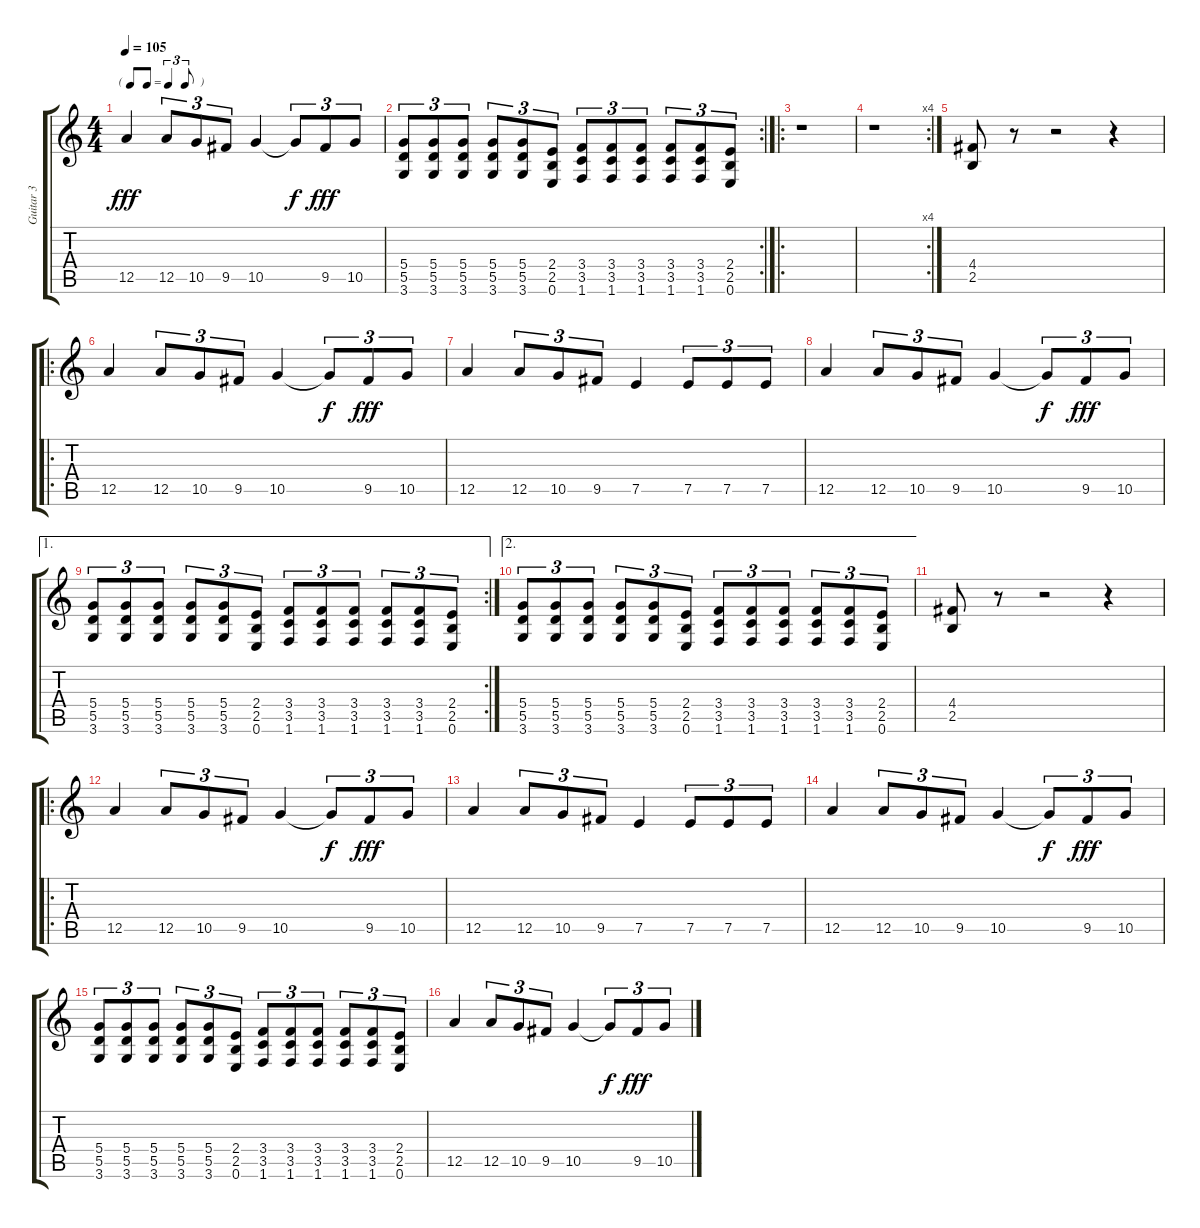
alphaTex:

\track ("Guitar 3" "Guitar 3") {instrument distortionguitar}
\staff {score tabs}
\tuning (E4 B3 G3 D3 A2 E2) {hide}
\ts (4 4)
\tf triplet8th
\tempo 105
\clef g2
\ks c
12.5.4{dy fff} 12.5.8{tu (3 2)} 10.5.8{tu (3 2)} 9.5.8{tu (3 2)} 10.5.4 10.5{t}.8{tu (3 2) dy f} 9.5.8{tu (3 2) dy fff} 10.5.8{tu (3 2)} |
\rc 2
(5.4 5.5 3.6).8{tu (3 2)} (5.4 5.5 3.6).8{tu (3 2)} (5.4 5.5 3.6).8{tu (3 2)} (5.4 5.5 3.6).8{tu (3 2)} (5.4 5.5 3.6).8{tu (3 2)} (2.4 2.5 0.6).8{tu (3 2)} (3.4 3.5 1.6).8{tu (3 2)} (3.4 3.5 1.6).8{tu (3 2)} (3.4 3.5 1.6).8{tu (3 2)} (3.4 3.5 1.6).8{tu (3 2)} (3.4 3.5 1.6).8{tu (3 2)} (2.4 2.5 0.6).8{tu (3 2)} |
\ro
r.1 |
\rc 4
r.1 |
(4.4 2.5).8 r.8 r.2 r.4 |
\ro
12.5.4 12.5.8{tu (3 2)} 10.5.8{tu (3 2)} 9.5.8{tu (3 2)} 10.5.4 10.5{t}.8{tu (3 2) dy f} 9.5.8{tu (3 2) dy fff} 10.5.8{tu (3 2)} |
12.5.4 12.5.8{tu (3 2)} 10.5.8{tu (3 2)} 9.5.8{tu (3 2)} 7.5.4 7.5.8{tu (3 2)} 7.5.8{tu (3 2)} 7.5.8{tu (3 2)} |
12.5.4 12.5.8{tu (3 2)} 10.5.8{tu (3 2)} 9.5.8{tu (3 2)} 10.5.4 10.5{t}.8{tu (3 2) dy f} 9.5.8{tu (3 2) dy fff} 10.5.8{tu (3 2)} |
\ae 1
\rc 2
(5.4 5.5 3.6).8{tu (3 2)} (5.4 5.5 3.6).8{tu (3 2)} (5.4 5.5 3.6).8{tu (3 2)} (5.4 5.5 3.6).8{tu (3 2)} (5.4 5.5 3.6).8{tu (3 2)} (2.4 2.5 0.6).8{tu (3 2)} (3.4 3.5 1.6).8{tu (3 2)} (3.4 3.5 1.6).8{tu (3 2)} (3.4 3.5 1.6).8{tu (3 2)} (3.4 3.5 1.6).8{tu (3 2)} (3.4 3.5 1.6).8{tu (3 2)} (2.4 2.5 0.6).8{tu (3 2)} |
\ae 2
(5.4 5.5 3.6).8{tu (3 2)} (5.4 5.5 3.6).8{tu (3 2)} (5.4 5.5 3.6).8{tu (3 2)} (5.4 5.5 3.6).8{tu (3 2)} (5.4 5.5 3.6).8{tu (3 2)} (2.4 2.5 0.6).8{tu (3 2)} (3.4 3.5 1.6).8{tu (3 2)} (3.4 3.5 1.6).8{tu (3 2)} (3.4 3.5 1.6).8{tu (3 2)} (3.4 3.5 1.6).8{tu (3 2)} (3.4 3.5 1.6).8{tu (3 2)} (2.4 2.5 0.6).8{tu (3 2)} |
(4.4 2.5).8 r.8 r.2 r.4 |
\ro
12.5.4 12.5.8{tu (3 2)} 10.5.8{tu (3 2)} 9.5.8{tu (3 2)} 10.5.4 10.5{t}.8{tu (3 2) dy f} 9.5.8{tu (3 2) dy fff} 10.5.8{tu (3 2)} |
12.5.4 12.5.8{tu (3 2)} 10.5.8{tu (3 2)} 9.5.8{tu (3 2)} 7.5.4 7.5.8{tu (3 2)} 7.5.8{tu (3 2)} 7.5.8{tu (3 2)} |
12.5.4 12.5.8{tu (3 2)} 10.5.8{tu (3 2)} 9.5.8{tu (3 2)} 10.5.4 10.5{t}.8{tu (3 2) dy f} 9.5.8{tu (3 2) dy fff} 10.5.8{tu (3 2)} |
(5.4 5.5 3.6).8{tu (3 2)} (5.4 5.5 3.6).8{tu (3 2)} (5.4 5.5 3.6).8{tu (3 2)} (5.4 5.5 3.6).8{tu (3 2)} (5.4 5.5 3.6).8{tu (3 2)} (2.4 2.5 0.6).8{tu (3 2)} (3.4 3.5 1.6).8{tu (3 2)} (3.4 3.5 1.6).8{tu (3 2)} (3.4 3.5 1.6).8{tu (3 2)} (3.4 3.5 1.6).8{tu (3 2)} (3.4 3.5 1.6).8{tu (3 2)} (2.4 2.5 0.6).8{tu (3 2)} |
12.5.4 12.5.8{tu (3 2)} 10.5.8{tu (3 2)} 9.5.8{tu (3 2)} 10.5.4 10.5{t}.8{tu (3 2) dy f} 9.5.8{tu (3 2) dy fff} 10.5.8{tu (3 2)}
